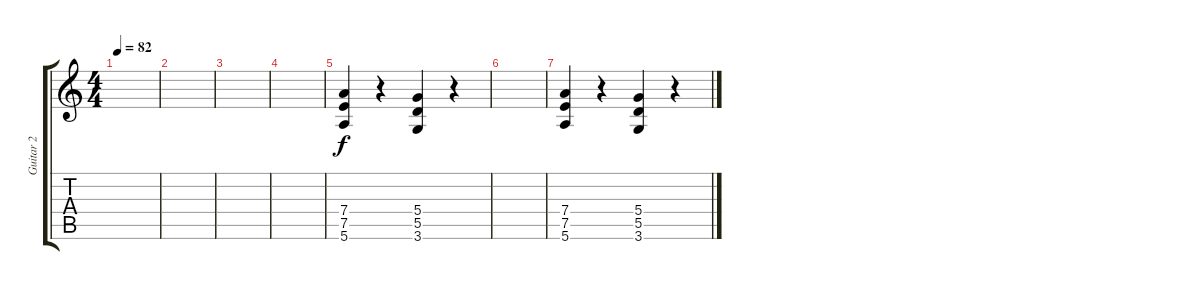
\track ("Guitar 2" "Guitar 2") {instrument overdrivenguitar}
\staff {score tabs}
\tuning (E4 B3 G3 D3 A2 E2) {hide}
\ts (4 4)
\tempo 82
\clef g2
\ks c
|
|
|
|
(7.4 7.5 5.6).4 r.4 (5.4 5.5 3.6).4 r.4 |
|
(7.4 7.5 5.6).4 r.4 (5.4 5.5 3.6).4 r.4
